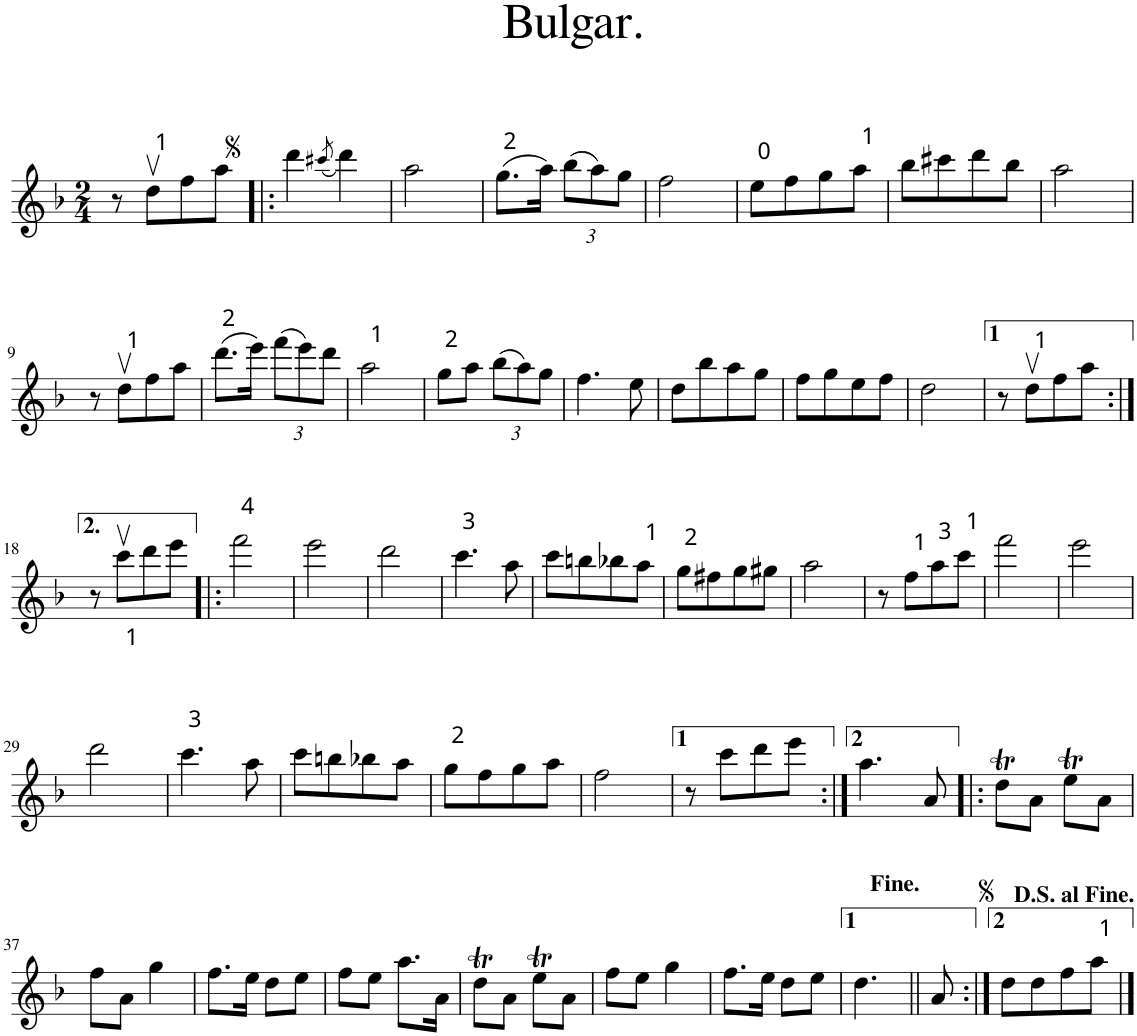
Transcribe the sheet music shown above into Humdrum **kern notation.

**kern
*part1
*staff1
*I"Piano
*I'Pno.
*clefG2
*k[b-]
*d:
*M2/4
=1
8r
8ddv\L
8ff\
8aa\J
=2!|:
4ddd\
(8qccc#X/
4ddd\)
=3
2aa\
=4
(8.gg\L
16aa\Jk)
*Xbrackettup
(12bb-\L
12aa\)
12gg\J
=5
2ff\
=6
8ee\L
8ff\
8gg\
8aa\J
=7
8bb-\L
8ccc#X\
8ddd\
8bb-\J
=8
2aa\
!!LO:LB:g=z
=9
8r
8ddv\L
8ff\
8aa\J
=10
(8.ddd\L
16eee\Jk)
(12fff\L
12eee\)
12ddd\J
=11
2aa\
=12
8gg\L
8aa\J
(12bb-\L
12aa\)
12gg\J
=13
4.ff\
8ee\
=14
8dd\L
8bb-\
8aa\
8gg\J
=15
8ff\L
8gg\
8ee\
8ff\J
=16
2dd\
=17
8r
8ddv\L
8ff\
8aa\J
!!LO:LB:g=z
=18:|!
8r
8cccv<\L
8ddd\
8eee\J
=19!|:
2fff\
=20
2eee\
=21
2ddd\
=22
4.ccc\
8aa\
=23
8ccc\L
8bbn\
8bb-X\
8aa\J
=24
8gg\L
8ff#X\
8gg\
8gg#X\J
=25
2aa\
=26
8r
8ff\L
8aa\
8ccc\J
=27
2fff\
=28
2eee\
!!LO:LB:g=z
=29
2ddd\
=30
4.ccc\
8aa\
=31
8ccc\L
8bbn\
8bb-X\
8aa\J
=32
8gg\L
8ff\
8gg\
8aa\J
=33
2ff\
=34
8r
8ccc\L
8ddd\
8eee\J
=35:|!
4.aa\
8a/
=36!|:
8ddT\L
8a\J
8eet\L
8a\J
!!LO:LB:g=z
=37
8ff\L
8a\J
4gg\
=38
8.ff\L
16ee\Jk
8dd\L
8ee\J
=39
8ff\L
8ee\J
8.aa\L
16a\Jk
=40
8ddT\L
8a\J
8eet\L
8a\J
=41
8ff\L
8ee\J
4gg\
=42
8.ff\L
16ee\Jk
8dd\L
8ee\J
=43
4.dd\
=43X1||
8a/
=44:|!
8dd\L
8dd\
8ff\
8aa\J
==
*-
